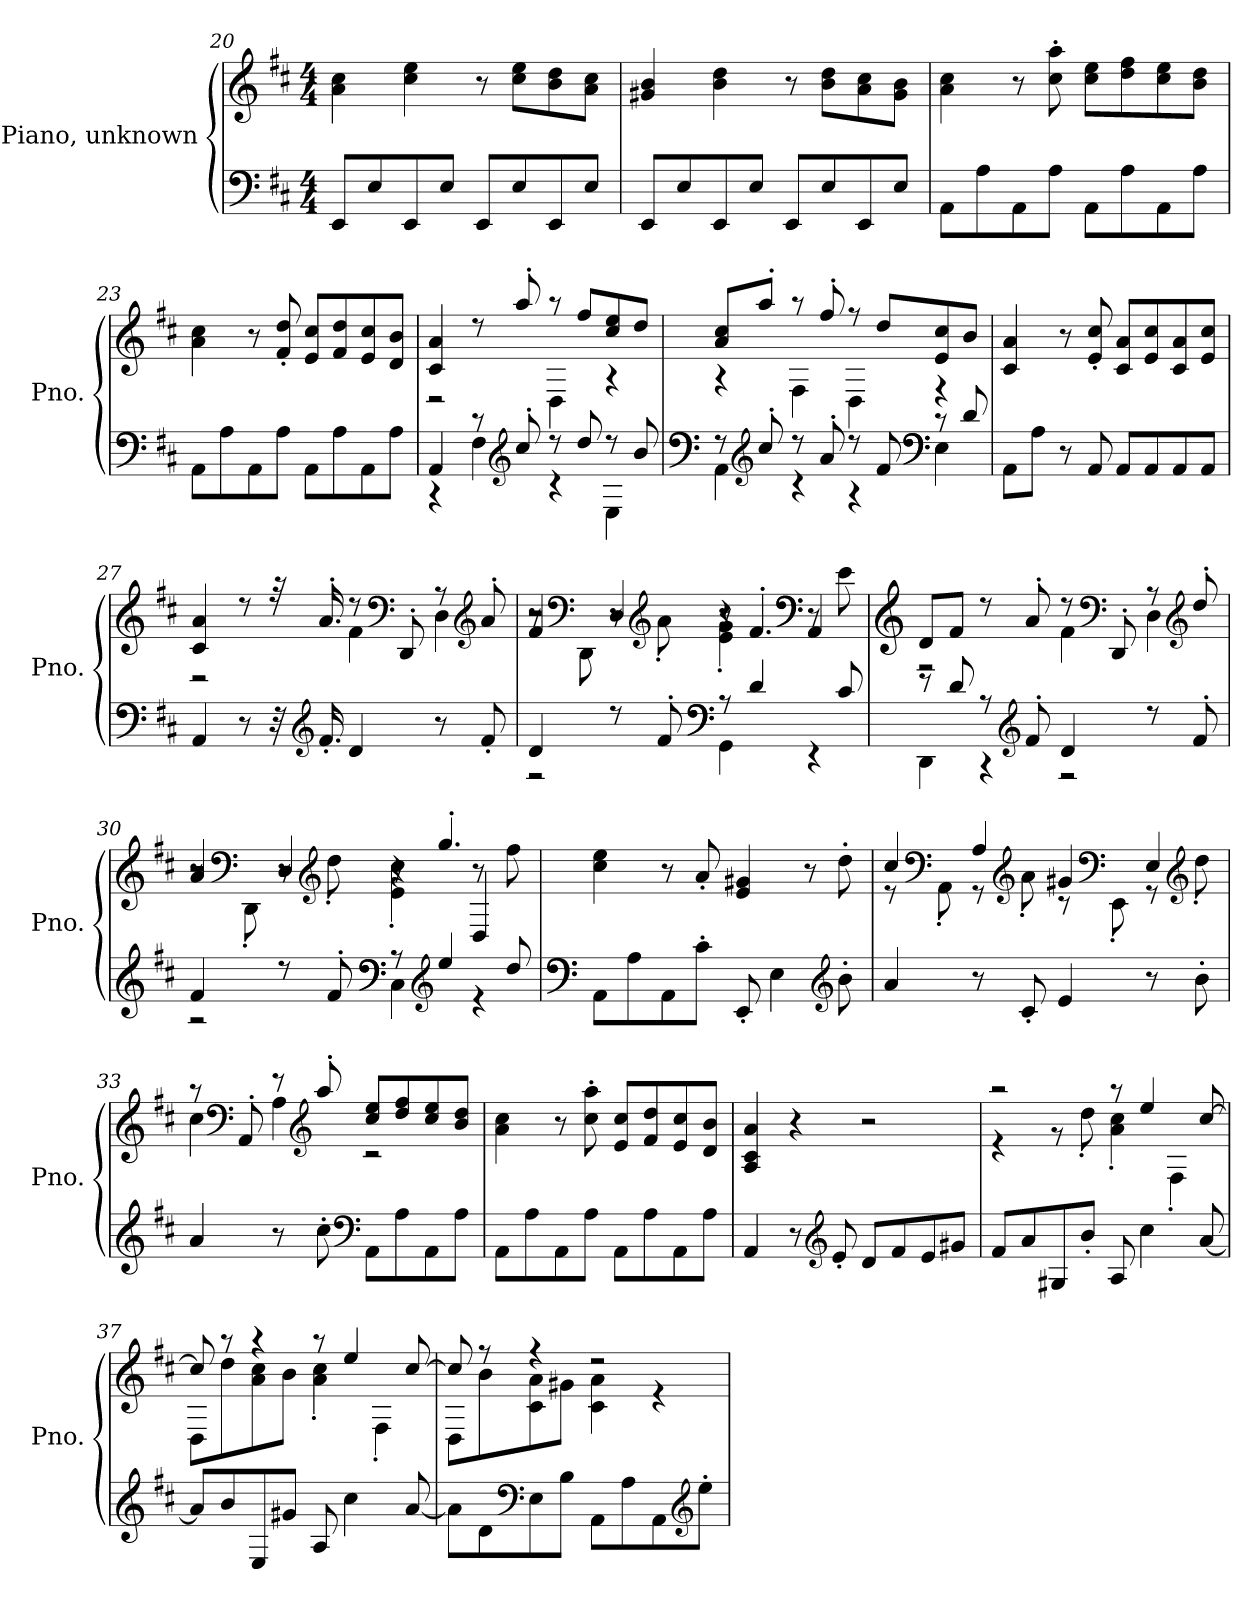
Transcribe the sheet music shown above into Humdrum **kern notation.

**kern	**kern
*part1	*part1
*staff2	*staff1
*I"Piano, unknown	*
*I'Pno.	*
*clefF4	*clefG2
*k[f#c#]	*k[f#c#]
*M4/4	*M4/4
=20	=20
8EE/L	4a\ 4cc#\
8E/	.
8EE/	4cc#\ 4ee\
8E/J	.
8EE/L	8r
8E/	8cc#\ 8ee\L
8EE/	8b\ 8dd\
8E/J	8a\ 8cc#\J
=21	=21
8EE/L	4g#X/ 4b/
8E/	.
8EE/	4b\ 4dd\
8E/J	.
8EE/L	8r
8E/	8b\ 8dd\L
8EE/	8a\ 8cc#\
8E/J	8g#\ 8b\J
=22	=22
8AA\L	4a\ 4cc#\
8A\	.
8AA\	8r
8A\J	8cc#\' 8aa\'
8AA\L	8cc#\ 8ee\L
8A\	8dd\ 8ff#\
8AA\	8cc#\ 8ee\
8A\J	8b\ 8dd\J
!!LO:LB:g=z
=23	=23
8AA\L	4a\ 4cc#\
8A\	.
8AA\	8r
8A\J	8f#/' 8dd/'
8AA\L	8e/ 8cc#/L
8A\	8f#/ 8dd/
8AA\	8e/ 8cc#/
8A\J	8d/ 8b/J
=24	=24
*^	*^
4AA/	4r	4c#/ 4a/	2r
8r	4F#\	8r	.
*clefG2	*	*	*
8cc#'/	.	8aa'/	.
8r	4r	8r	4D\
8dd/	.	8ff#/L	.
8r	4E\	8cc#/ 8ee/	4r
8b/	.	8dd/J	.
=25	=25	=25	=25
*clefF4	*	*	*
8r	4AA\	8a/ 8cc#/L	4r
*clefG2	*	*	*
8cc#'/	.	8aa'/J	.
8r	4r	8r	4F#\
8a'/	.	8ff#'/	.
8r	4r	8r	4D\
8f#/	.	8dd/L	.
*clefF4	*	*	*
8r	4E\	8e/ 8cc#/	4r
8d/	.	8b/J	.
*v	*v	*	*
*	*v	*v
=26	=26
8AA\L	4c#/ 4a/
8A\J	.
8r	8r
8AA/	8e/' 8cc#/'
8AA/L	8c#/ 8a/L
8AA/	8e/ 8cc#/
8AA/	8c#/ 8a/
8AA/J	8e/ 8cc#/J
!!LO:LB:g=z
=27	=27
*	*^
4AA/	4c#/ 4a/	2r
8r	8r	.
32r	32r	.
*clefG2	*	*
16.f#'/	16.a'/	.
4d/	8r	4f#\
*	*clefF4	*
.	8DD'/	.
8r	8r	4D\
*	*clefG2	*
8f#'/	8a'/	.
=28	=28	=28
*^	*	*^
4d/	2r	4f#/	8r	2r
*	*	*clefF4	*	*
.	.	.	8DD\	.
8r	.	4D/	8r	.
*	*	*clefG2	*	*
8f#'/	.	.	8a'\	.
*clefF4	*	*	*	*
8r	4GG\	8r	4e\' 4g\'	4r
4d/	.	4.f#'/	.	.
*	*	*clefF4	*	*
.	4r	.	8r	4AA/
8c#/	.	.	8e\	.
*	*	*v	*v	*v
!!LO:LB:g=z
=29	=29	=29
*	*	*clefG2
*	*	*^
8r	4DD\	8d/L	2r
8d/	.	8f#/J	.
8r	4r	8r	.
*clefG2	*	*	*
8f#'/	.	8a'/	.
4d/	2r	8r	4f#\
*	*	*clefF4	*
.	.	8DD'/	.
8r	.	8r	4D\
*	*	*clefG2	*
8f#'/	.	8dd'/	.
=30	=30	=30	=30
*	*	*	*^
4f#/	2r	4a/	8r	2r
*	*	*clefF4	*	*
.	.	.	8DD'\	.
8r	.	4D/	8r	.
*	*	*clefG2	*	*
8f#'/	.	.	8dd'\	.
*clefF4	*	*	*	*
8r	4C#\	8r	4e\' 4cc#\'	4r
*clefG2	*	*	*	*
4ee/	.	4.gg'/	.	.
.	4r	.	8r	4D/
8dd/	.	.	8ff#\	.
*v	*v	*	*	*
*	*v	*v	*v
=31	=31
*clefF4	*
8AA\L	4cc#\ 4ee\
8A\	.
8AA\	8r
8c#'\J	8a'/
8EE'/	4e/ 4g#X/
4E\	.
.	8r
*clefG2	*
8b'\	8dd'\
!!LO:LB:g=z
=32	=32
*	*^
4a/	4cc#/	8r
*	*clefF4	*
.	.	8AA'\
8r	4A/	8r
*	*clefG2	*
8c#'/	.	8a'\
4e/	4g#X/	8r
*	*clefF4	*
.	.	8EE'\
8r	4E/	8r
*	*clefG2	*
8b'\	.	8dd'\
=33	=33	=33
4a/	8r	4cc#\
*	*clefF4	*
.	8AA'/	.
8r	8r	4A\
*	*clefG2	*
8cc#'\	8aa'/	.
*clefF4	*	*
8AA\L	8cc#/ 8ee/L	2r
8A\	8dd/ 8ff#/	.
8AA\	8cc#/ 8ee/	.
8A\J	8b/ 8dd/J	.
*	*v	*v
=34	=34
8AA\L	4a\ 4cc#\
8A\	.
8AA\	8r
8A\J	8cc#\' 8aa\'
8AA\L	8e/ 8cc#/L
8A\	8f#/ 8dd/
8AA\	8e/ 8cc#/
8A\J	8d/ 8b/J
!!LO:LB:g=z
=35	=35
4AA/	4A/ 4c#/ 4a/
8r	4r
*clefG2	*
8e'/	.
8d/L	2r
8f#/	.
8e/	.
8g#X/J	.
=36	=36
*	*^
8f#/L	2r	4r
8a/	.	.
8G#X/	.	8r
8b'/J	.	8dd'\
8A/	8r	4a\' 4cc#\'
4cc#\	4ee/	.
.	.	4F#'\
[8a/	[8cc#/	.
=37	=37	=37
8a/L]	8cc#/]	8D\L
8b/	8r	8dd\
8E/	4r	8a\ 8cc#\
8g#X/J	.	8b\J
8A/	8r	4a\' 4cc#\'
4cc#\	4ee/	.
.	.	4F#'\
[8a/	[8cc#/	.
!!LO:PB:g=z	!!
=38	=38	=38
8a\L]	8cc#/]	8D\L
8d\	8r	8b\
*clefF4	*	*
8E\	4r	8c#\ 8a\
8B\J	.	8g#X\J
8AA\L	2r	4c#\ 4a\
8A\	.	.
8AA\	.	4r
*clefG2	*	*
8ee'\J	.	.
*	*v	*v
=	=
*-	*-
